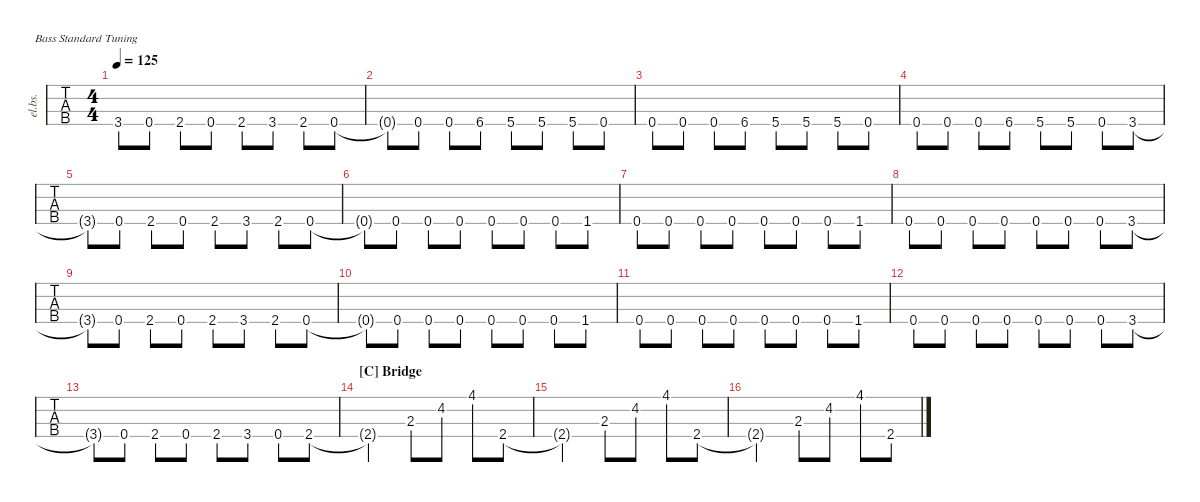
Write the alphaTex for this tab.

\defaultSystemsLayout 4
\hideDynamics
\bracketExtendMode nobrackets
\otherSystemsTrackNameOrientation horizontal
\track ("Bass" "el.bs.") {defaultSystemsLayout 4 multiBarRest instrument electricbassfinger}
\staff {tabs}
\tuning (G2 D2 A1 E1)
\ts (4 4)
\tempo 125
\clef f4
\ks c
3.4{t}.8{dy mf} 0.4.8 2.4{acc #}.8 0.4.8 2.4{acc #}.8 3.4.8 2.4{acc #}.8 0.4.8 |
0.4{t}.8 0.4.8 0.4.8 6.4{acc #}.8 5.4.8 5.4.8 5.4.8 0.4.8 |
0.4.8 0.4.8 0.4.8 6.4{acc #}.8 5.4.8 5.4.8 5.4.8 0.4.8 |
0.4.8 0.4.8 0.4.8 6.4{acc #}.8 5.4.8 5.4.8 0.4.8 3.4.8 |
3.4{t}.8 0.4.8 2.4{acc #}.8 0.4.8 2.4{acc #}.8 3.4.8 2.4{acc #}.8 0.4.8 |
0.4{t}.8 0.4.8 0.4.8 0.4.8 0.4.8 0.4.8 0.4.8 1.4.8 |
0.4.8 0.4.8 0.4.8 0.4.8 0.4.8 0.4.8 0.4.8 1.4.8 |
0.4.8 0.4.8 0.4.8 0.4.8 0.4.8 0.4.8 0.4.8 3.4.8 |
3.4{t}.8 0.4.8 2.4{acc #}.8 0.4.8 2.4{acc #}.8 3.4.8 2.4{acc #}.8 0.4.8 |
0.4{t}.8 0.4.8 0.4.8 0.4.8 0.4.8 0.4.8 0.4.8 1.4.8 |
0.4.8 0.4.8 0.4.8 0.4.8 0.4.8 0.4.8 0.4.8 1.4.8 |
0.4.8 0.4.8 0.4.8 0.4.8 0.4.8 0.4.8 0.4.8 3.4.8 |
3.4{t}.8 0.4.8 2.4{acc #}.8 0.4.8 2.4{acc #}.8 3.4.8 0.4.8 2.4{acc #}.8 |
\section ("C" "Bridge")
2.4{t acc #}.2 2.3.8 4.2{acc #}.8 4.1.8 2.4{acc #}.8 |
2.4{t acc #}.2 2.3.8 4.2{acc #}.8 4.1.8 2.4{acc #}.8 |
2.4{t acc #}.2 2.3.8 4.2{acc #}.8 4.1.8 2.4{acc #}.8
